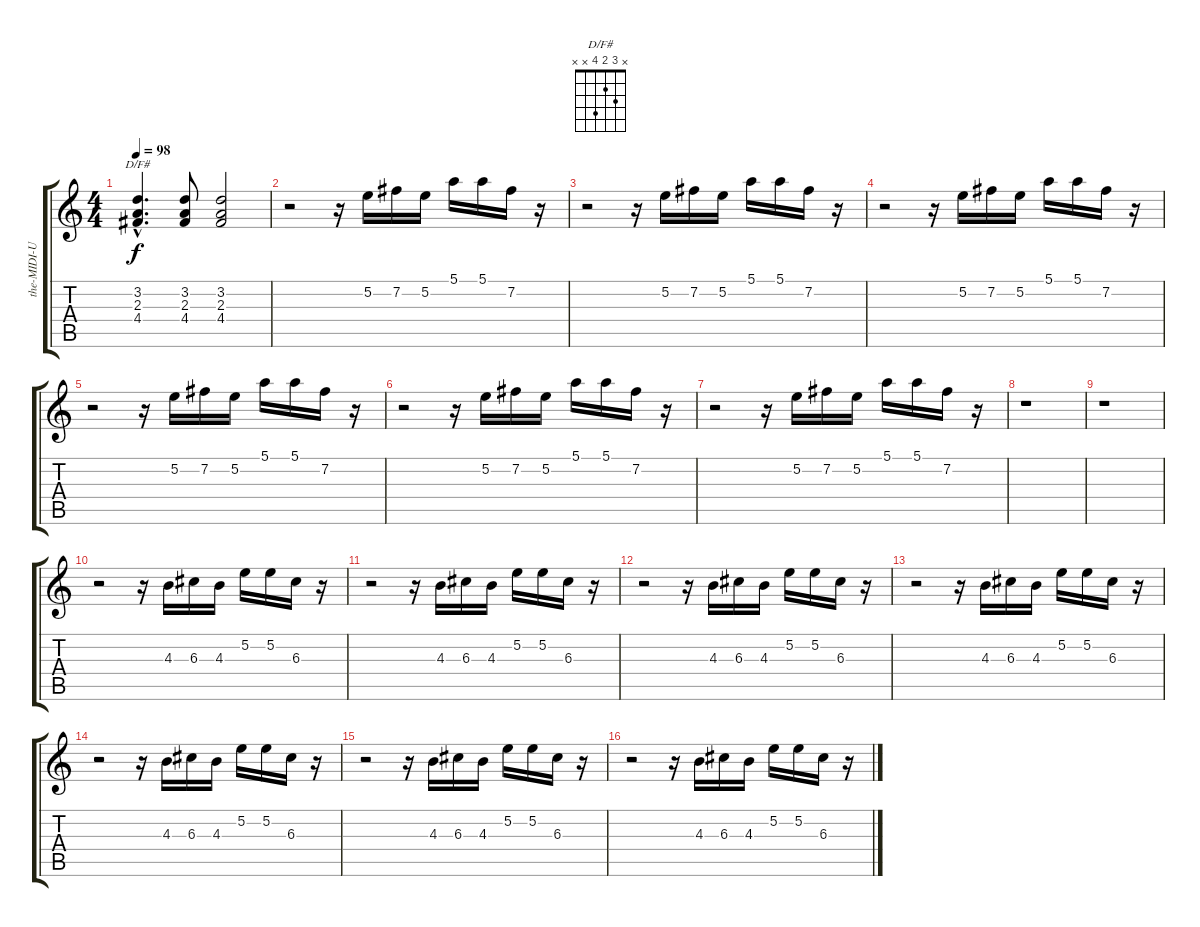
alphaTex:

\track ("the-MIDI-Universe@" "the-MIDI-U") {instrument acousticguitarsteel}
\staff {score tabs}
\tuning (E4 B3 G3 D3 A2 E2) {hide}
\chord ("D/F#" x 3 2 4 x x)
\ts (4 4)
\tempo 98
\clef g2
\ks c
(3.2{hac} 2.3{hac} 4.4{hac}).4{d ch "D/F#" dy f} (3.2 2.3 4.4).8 (3.2 2.3 4.4).2 |
r.2 r.16 5.2.16 7.2.16 5.2.16 5.1.16 5.1.16 7.2.16 r.16 |
r.2 r.16 5.2.16 7.2.16 5.2.16 5.1.16 5.1.16 7.2.16 r.16 |
r.2 r.16 5.2.16 7.2.16 5.2.16 5.1.16 5.1.16 7.2.16 r.16 |
r.2 r.16 5.2.16 7.2.16 5.2.16 5.1.16 5.1.16 7.2.16 r.16 |
r.2 r.16 5.2.16 7.2.16 5.2.16 5.1.16 5.1.16 7.2.16 r.16 |
r.2 r.16 5.2.16 7.2.16 5.2.16 5.1.16 5.1.16 7.2.16 r.16 |
r.1 |
r.1 |
r.2 r.16 4.3.16 6.3.16 4.3.16 5.2.16 5.2.16 6.3.16 r.16 |
r.2 r.16 4.3.16 6.3.16 4.3.16 5.2.16 5.2.16 6.3.16 r.16 |
r.2 r.16 4.3.16 6.3.16 4.3.16 5.2.16 5.2.16 6.3.16 r.16 |
r.2 r.16 4.3.16 6.3.16 4.3.16 5.2.16 5.2.16 6.3.16 r.16 |
r.2 r.16 4.3.16 6.3.16 4.3.16 5.2.16 5.2.16 6.3.16 r.16 |
r.2 r.16 4.3.16 6.3.16 4.3.16 5.2.16 5.2.16 6.3.16 r.16 |
r.2 r.16 4.3.16 6.3.16 4.3.16 5.2.16 5.2.16 6.3.16 r.16
